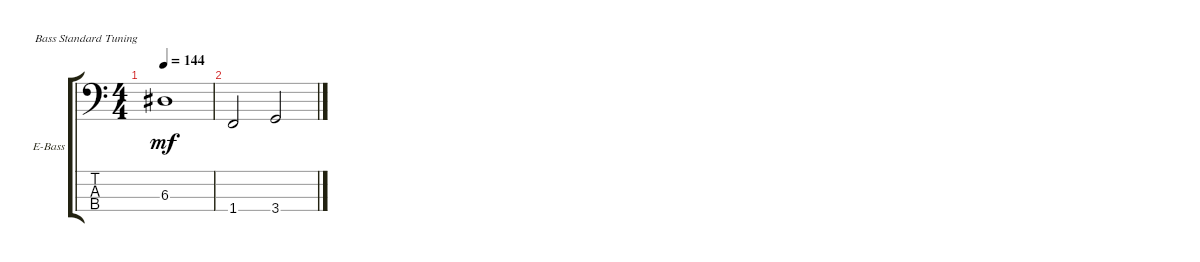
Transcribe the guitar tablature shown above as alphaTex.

\bracketExtendMode groupsimilarinstruments
\firstSystemTrackNameOrientation horizontal
\otherSystemsTrackNameOrientation horizontal
\track ("Electric Bass" "E-Bass") {instrument electricbassfinger}
\staff {score tabs}
\tuning (G2 D2 A1 E1)
\ts (4 4)
\tempo 144
\clef f4
\ks c
6.3.1{dy mf} |
1.4.2 3.4.2
